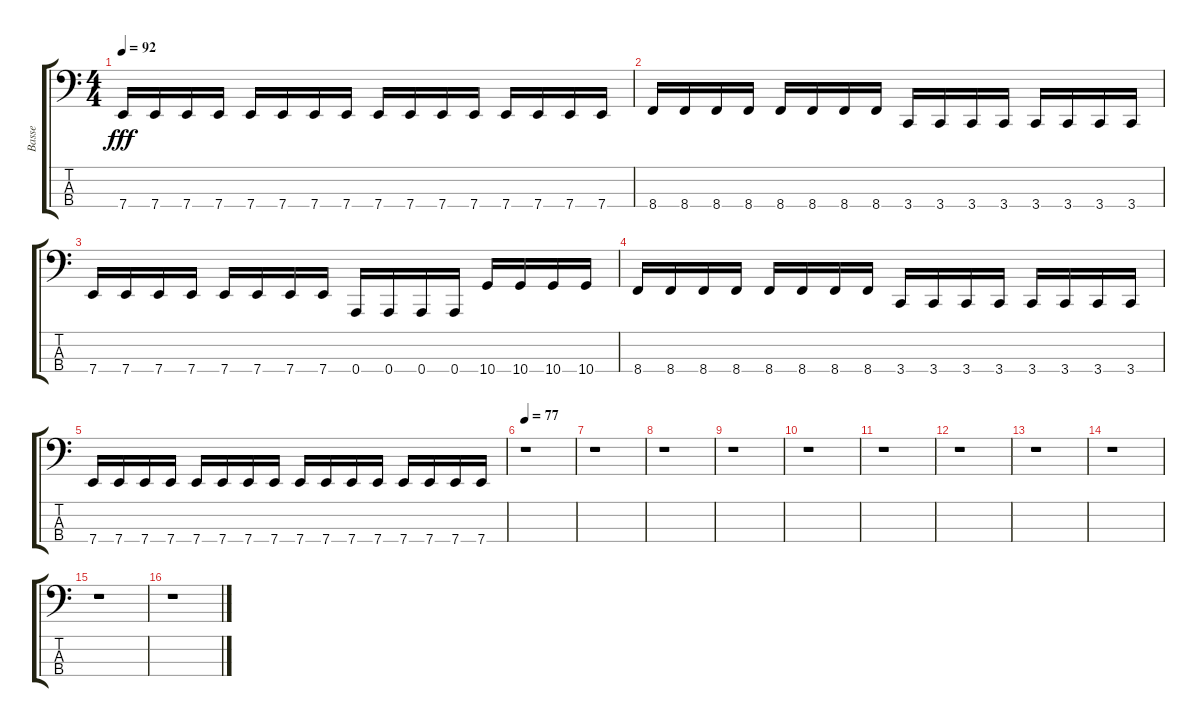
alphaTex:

\track ("Basse" "Basse") {instrument electricbassfinger}
\staff {score tabs}
\tuning (G2 D2 A1 A0) {hide}
\ts (4 4)
\tempo 92
\clef f4
\ks c
7.4.16{dy fff} 7.4.16 7.4.16 7.4.16 7.4.16 7.4.16 7.4.16 7.4.16 7.4.16 7.4.16 7.4.16 7.4.16 7.4.16 7.4.16 7.4.16 7.4.16 |
8.4.16 8.4.16 8.4.16 8.4.16 8.4.16 8.4.16 8.4.16 8.4.16 3.4.16 3.4.16 3.4.16 3.4.16 3.4.16 3.4.16 3.4.16 3.4.16 |
7.4.16 7.4.16 7.4.16 7.4.16 7.4.16 7.4.16 7.4.16 7.4.16 0.4.16 0.4.16 0.4.16 0.4.16 10.4.16 10.4.16 10.4.16 10.4.16 |
8.4.16 8.4.16 8.4.16 8.4.16 8.4.16 8.4.16 8.4.16 8.4.16 3.4.16 3.4.16 3.4.16 3.4.16 3.4.16 3.4.16 3.4.16 3.4.16 |
7.4.16 7.4.16 7.4.16 7.4.16 7.4.16 7.4.16 7.4.16 7.4.16 7.4.16 7.4.16 7.4.16 7.4.16 7.4.16 7.4.16 7.4.16 7.4.16 |
\tempo 77
r.1 |
r.1 |
r.1 |
r.1 |
r.1 |
r.1 |
r.1 |
r.1 |
r.1 |
r.1 |
r.1
